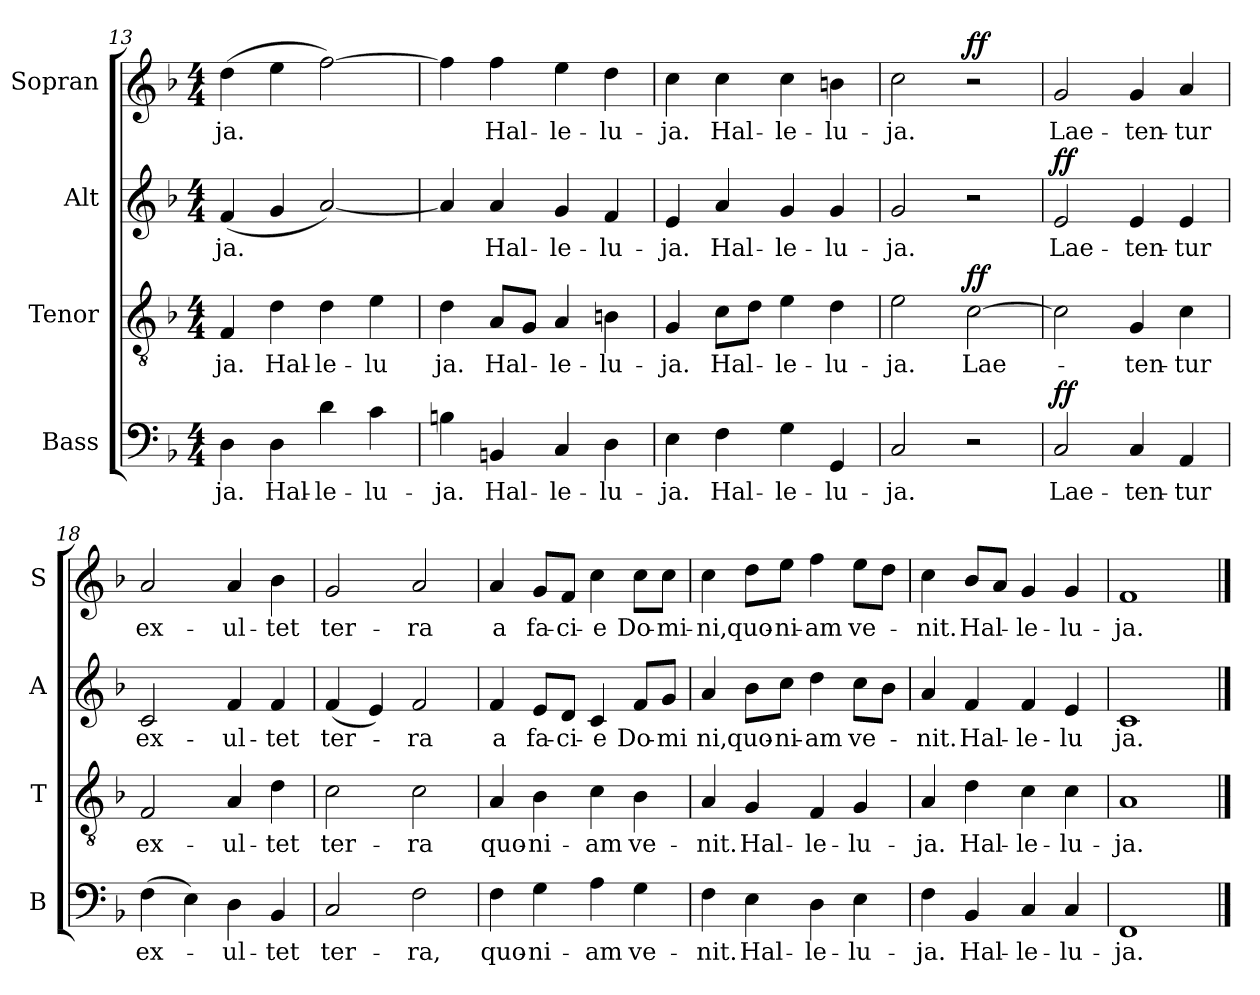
**kern	**text	**dynam	**kern	**text	**dynam	**kern	**text	**dynam	**kern	**text	**dynam
*part4	*part4	*part4	*part3	*part3	*part3	*part2	*part2	*part2	*part1	*part1	*part1
*staff4	*staff4	*staff4	*staff3	*staff3	*staff3	*staff2	*staff2	*staff2	*staff1	*staff1	*staff1
*I"Bass	*	*	*I"Tenor	*	*	*I"Alt	*	*	*I"Sopran	*	*
*I'B	*	*	*I'T	*	*	*I'A	*	*	*I'S	*	*
!!LO:LB:g=z
*clefF4	*	*	*clefGv2	*	*	*clefG2	*	*	*clefG2	*	*
*k[b-]	*	*	*k[b-]	*	*	*k[b-]	*	*	*k[b-]	*	*
*M4/4	*	*	*M4/4	*	*	*M4/4	*	*	*M4/4	*	*
=13	=13	=13	=13	=13	=13	=13	=13	=13	=13	=13	=13
!	!LO:LY:b	!	!	!LO:LY:b	!	!	!LO:LY:b	!	!	!LO:LY:b	!
4D\	ja.	.	4F/	ja.	.	(4f/	ja.	.	(4dd\	ja.	.
!	!LO:LY:b	!	!	!LO:LY:b	!	!	!	!	!	!	!
4D\	Hal-	.	4d\	Hal-	.	4g/	.	.	4ee\	.	.
!	!LO:LY:b	!	!	!LO:LY:b	!	!	!	!	!	!	!
4d\	le-	.	4d\	le-	.	[2a/)	.	.	[2ff\)	.	.
!	!LO:LY:b	!	!	!LO:LY:b	!	!	!	!	!	!	!
4c\	lu-	.	4e\	lu	.	.	.	.	.	.	.
=14	=14	=14	=14	=14	=14	=14	=14	=14	=14	=14	=14
!	!LO:LY:b	!	!	!LO:LY:b	!	!	!	!	!	!	!
4Bn\	ja.	.	4d\	ja.	.	4a/]	.	.	4ff\]	.	.
!	!LO:LY:b	!	!	!LO:LY:b	!	!	!LO:LY:b	!	!	!LO:LY:b	!
4BBn/	Hal-	.	8A/L	Hal-	.	4a/	Hal-	.	4ff\	Hal-	.
.	.	.	8G/J	.	.	.	.	.	.	.	.
!	!LO:LY:b	!	!	!LO:LY:b	!	!	!LO:LY:b	!	!	!LO:LY:b	!
4C/	le-	.	4A/	le-	.	4g/	le-	.	4ee\	le-	.
!	!LO:LY:b	!	!	!LO:LY:b	!	!	!LO:LY:b	!	!	!LO:LY:b	!
4D\	lu-	.	4Bn\	lu-	.	4f/	lu-	.	4dd\	lu-	.
=15	=15	=15	=15	=15	=15	=15	=15	=15	=15	=15	=15
!	!LO:LY:b	!	!	!LO:LY:b	!	!	!LO:LY:b	!	!	!LO:LY:b	!
4E\	ja.	.	4G/	ja.	.	4e/	ja.	.	4cc\	ja.	.
!	!LO:LY:b	!	!	!LO:LY:b	!	!	!LO:LY:b	!	!	!LO:LY:b	!
4F\	Hal-	.	8c\L	Hal-	.	4a/	Hal-	.	4cc\	Hal-	.
.	.	.	8d\J	.	.	.	.	.	.	.	.
!	!LO:LY:b	!	!	!LO:LY:b	!	!	!LO:LY:b	!	!	!LO:LY:b	!
4G\	le-	.	4e\	le-	.	4g/	le-	.	4cc\	le-	.
!	!LO:LY:b	!	!	!LO:LY:b	!	!	!LO:LY:b	!	!	!LO:LY:b	!
4GG/	lu-	.	4d\	lu-	.	4g/	lu-	.	4bn\	lu-	.
=16	=16	=16	=16	=16	=16	=16	=16	=16	=16	=16	=16
!	!LO:LY:b	!	!	!LO:LY:b	!	!	!LO:LY:b	!	!	!LO:LY:b	!
2C/	ja.	.	2e\	ja.	.	2g/	ja.	.	2cc\	ja.	.
!	!	!	!	!LO:LY:b	!LO:DY:b	!	!	!	!	!	!LO:DY:b
2r	.	.	[2c\	Lae-	ff	2r	.	.	2r	.	ff
=17	=17	=17	=17	=17	=17	=17	=17	=17	=17	=17	=17
!	!LO:LY:b	!LO:DY:b	!	!	!	!	!LO:LY:b	!LO:DY:b	!	!LO:LY:b	!
2C/	Lae-	ff	2c\]	.	.	2e/	Lae-	ff	2g/	Lae-	.
!	!LO:LY:b	!	!	!LO:LY:b	!	!	!LO:LY:b	!	!	!LO:LY:b	!
4C/	ten-	.	4G/	ten-	.	4e/	ten-	.	4g/	ten-	.
!	!LO:LY:b	!	!	!LO:LY:b	!	!	!LO:LY:b	!	!	!LO:LY:b	!
4AA/	tur	.	4c\	tur	.	4e/	tur	.	4a/	tur	.
!!LO:PB:g=z
=18	=18	=18	=18	=18	=18	=18	=18	=18	=18	=18	=18
!	!LO:LY:b	!	!	!LO:LY:b	!	!	!LO:LY:b	!	!	!LO:LY:b	!
(4F\	ex-	.	2F/	ex-	.	2c/	ex-	.	2a/	ex-	.
4E\)	.	.	.	.	.	.	.	.	.	.	.
!	!LO:LY:b	!	!	!LO:LY:b	!	!	!LO:LY:b	!	!	!LO:LY:b	!
4D\	ul-	.	4A/	ul-	.	4f/	ul-	.	4a/	ul-	.
!	!LO:LY:b	!	!	!LO:LY:b	!	!	!LO:LY:b	!	!	!LO:LY:b	!
4BB-/	tet	.	4d\	tet	.	4f/	tet	.	4b-\	tet	.
=19	=19	=19	=19	=19	=19	=19	=19	=19	=19	=19	=19
!	!LO:LY:b	!	!	!LO:LY:b	!	!	!LO:LY:b	!	!	!LO:LY:b	!
2C/	ter-	.	2c\	ter-	.	(4f/	ter-	.	2g/	ter-	.
.	.	.	.	.	.	4e/)	.	.	.	.	.
!	!LO:LY:b	!	!	!LO:LY:b	!	!	!LO:LY:b	!	!	!LO:LY:b	!
2F\	ra,	.	2c\	ra	.	2f/	ra	.	2a/	ra	.
=20	=20	=20	=20	=20	=20	=20	=20	=20	=20	=20	=20
!	!LO:LY:b	!	!	!LO:LY:b	!	!	!LO:LY:b	!	!	!LO:LY:b	!
4F\	quo-	.	4A/	quo-	.	4f/	a	.	4a/	a	.
!	!LO:LY:b	!	!	!LO:LY:b	!	!	!LO:LY:b	!	!	!LO:LY:b	!
4G\	ni-	.	4B-\	ni-	.	8e/L	fa-	.	8g/L	fa-	.
!	!	!	!	!	!	!	!LO:LY:b	!	!	!LO:LY:b	!
.	.	.	.	.	.	8d/J	ci-	.	8f/J	ci-	.
!	!LO:LY:b	!	!	!LO:LY:b	!	!	!LO:LY:b	!	!	!LO:LY:b	!
4A\	am	.	4c\	am	.	4c/	e	.	4cc\	e	.
!	!LO:LY:b	!	!	!LO:LY:b	!	!	!LO:LY:b	!	!	!LO:LY:b	!
4G\	ve-	.	4B-\	ve-	.	8f/L	Do-	.	8cc\L	Do-	.
!	!	!	!	!	!	!	!LO:LY:b	!	!	!LO:LY:b	!
.	.	.	.	.	.	8g/J	mi	.	8cc\J	mi-	.
=21	=21	=21	=21	=21	=21	=21	=21	=21	=21	=21	=21
!	!LO:LY:b	!	!	!LO:LY:b	!	!	!LO:LY:b	!	!	!LO:LY:b	!
4F\	nit.	.	4A/	nit.	.	4a/	ni,	.	4cc\	ni,	.
!	!LO:LY:b	!	!	!LO:LY:b	!	!	!LO:LY:b	!	!	!LO:LY:b	!
4E\	Hal-	.	4G/	Hal-	.	8b-\L	quo-	.	8dd\L	quo-	.
!	!	!	!	!	!	!	!LO:LY:b	!	!	!LO:LY:b	!
.	.	.	.	.	.	8cc\J	ni-	.	8ee\J	ni-	.
!	!LO:LY:b	!	!	!LO:LY:b	!	!	!LO:LY:b	!	!	!LO:LY:b	!
4D\	le-	.	4F/	le-	.	4dd\	am	.	4ff\	am	.
!	!LO:LY:b	!	!	!LO:LY:b	!	!	!LO:LY:b	!	!	!LO:LY:b	!
4E\	lu-	.	4G/	lu-	.	8cc\L	ve-	.	8ee\L	ve-	.
.	.	.	.	.	.	8b-\J	.	.	8dd\J	.	.
=22	=22	=22	=22	=22	=22	=22	=22	=22	=22	=22	=22
!	!LO:LY:b	!	!	!LO:LY:b	!	!	!LO:LY:b	!	!	!LO:LY:b	!
4F\	ja.	.	4A/	ja.	.	4a/	nit.	.	4cc\	nit.	.
!	!LO:LY:b	!	!	!LO:LY:b	!	!	!LO:LY:b	!	!	!LO:LY:b	!
4BB-/	Hal-	.	4d\	Hal-	.	4f/	Hal-	.	8b-/L	Hal-	.
.	.	.	.	.	.	.	.	.	8a/J	.	.
!	!LO:LY:b	!	!	!LO:LY:b	!	!	!LO:LY:b	!	!	!LO:LY:b	!
4C/	le-	.	4c\	le-	.	4f/	le-	.	4g/	le-	.
!	!LO:LY:b	!	!	!LO:LY:b	!	!	!LO:LY:b	!	!	!LO:LY:b	!
4C/	lu-	.	4c\	lu-	.	4e/	lu	.	4g/	lu-	.
=23	=23	=23	=23	=23	=23	=23	=23	=23	=23	=23	=23
!	!LO:LY:b	!	!	!LO:LY:b	!	!	!LO:LY:b	!	!	!LO:LY:b	!
1FF	ja.	.	1A	ja.	.	1c	ja.	.	1f	ja.	.
==	==	==	==	==	==	==	==	==	==	==	==
*-	*-	*-	*-	*-	*-	*-	*-	*-	*-	*-	*-
